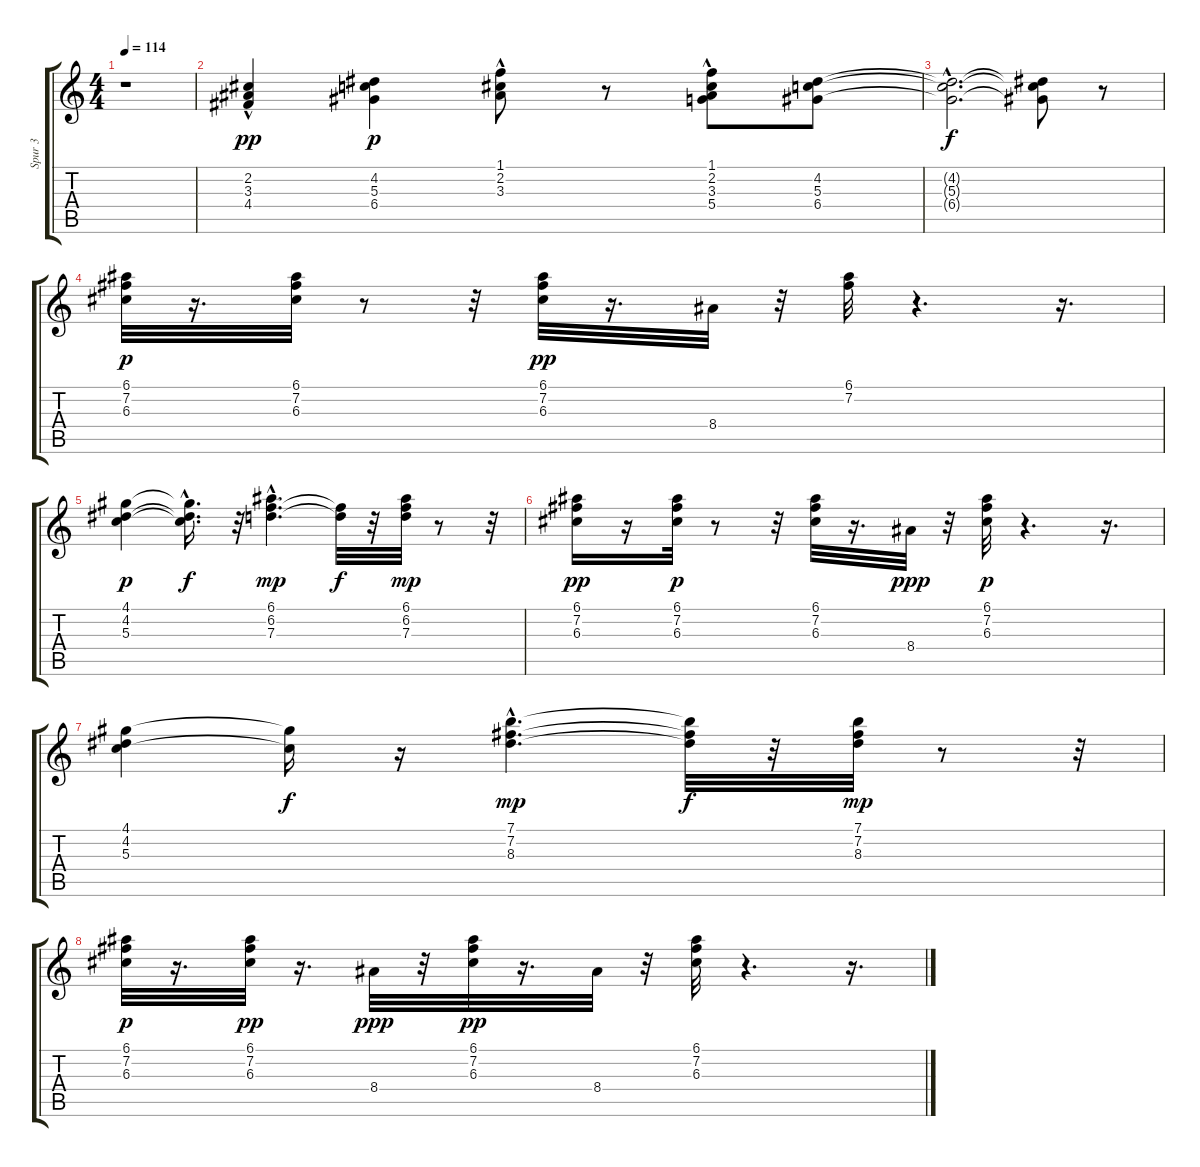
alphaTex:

\track ("Spur 3" "Spur 3") {instrument electricguitarclean}
\staff {score tabs}
\tuning (E4 B3 G3 D3 A2 E2) {hide}
\ts (4 4)
\tempo 114
\clef g2
\ks c
r.1{dy p} |
(2.2 3.3{hac} 4.4{hac}).4{dy pp} (4.2 5.3 6.4).4{dy p} (1.1 2.2 3.3{hac}).8 r.8 (1.1{hac} 2.2{hac} 3.3{hac} 5.4).8 (4.2 5.3 6.4).8 |
(4.2{hac t} 5.3{hac t} 6.4{hac t}).2{d dy f} (4.2{t} 5.3{t} 6.4{t}).8 r.8 |
(6.1 7.2 6.3).32{dy p} r.16{d} (6.1 7.2 6.3).32 r.8 r.32 (6.1 7.2 6.3).32{dy pp} r.16{d} 8.4.32 r.32 (6.1 7.2).32 r.4{d} r.16{d} |
(4.1 4.2 5.3).4{dy p} (4.1{hac t} 4.2{t} 5.3{t}).16{d dy f} r.32 (6.1{hac} 6.2{hac} 7.3{hac}).4{d dy mp} (6.2{t} 7.3{t}).32{dy f} r.32 (6.1 6.2 7.3).32{dy mp} r.8 r.32 |
(6.1 7.2 6.3).16{dy pp} r.16 (6.1 7.2 6.3).32{dy p} r.8 r.32 (6.1 7.2 6.3).32 r.16{d} 8.4.32{dy ppp} r.32 (6.1 7.2 6.3).32{dy p} r.4{d} r.16{d} |
(4.1 4.2 5.3).4 (4.1{t} 5.3{t}).16{dy f} r.16 (7.1{hac} 7.2{hac} 8.3{hac}).4{d dy mp} (7.1{t} 7.2{t} 8.3{t}).32{dy f} r.32 (7.1 7.2 8.3).32{dy mp} r.8 r.32 |
(6.1 7.2 6.3).32{dy p} r.16{d} (6.1 7.2 6.3).32{dy pp} r.16{d} 8.4.32{dy ppp} r.32 (6.1 7.2 6.3).32{dy pp} r.16{d} 8.4.32 r.32 (6.1 7.2 6.3).32 r.4{d} r.16{d}
